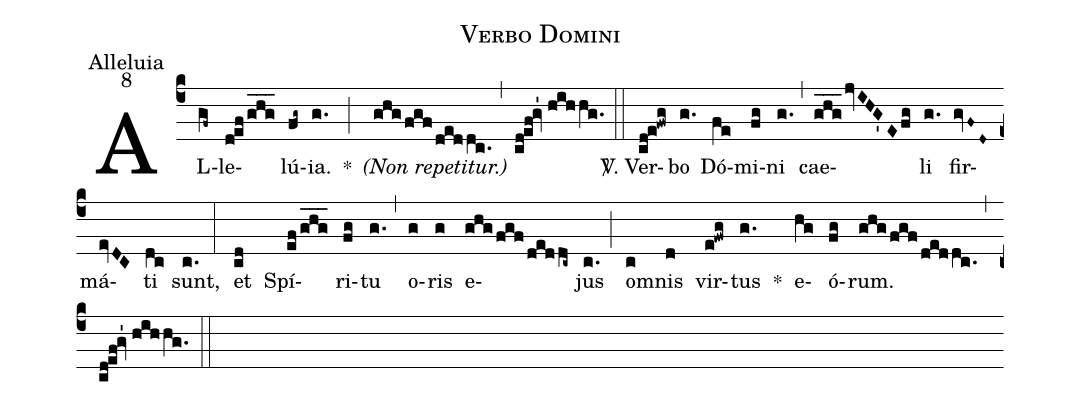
name:Verbo Domini;
office-part:Alleluia;
mode:8;
%%
(c4) AL(gf~)le(defghg___)lú(fg~){ia}.(g.) *(;) <i><v>(</v>{N}on repetitur.)</i>(ghgfgfdeddc.) (,) (cd!ef!gv'1//hihhg.) (::) <sp>V/</sp>. Ver(cd!e!fwg)bo(g.) Dó(fe)mi(fg)ni(g.) (,) cae(ghg___jvIHG'Efg)li(g.) fir(gvF~D~)má(evDC)ti(dc) sunt,(c.) (:) et(cd) Spí(ef/ghg___)ri(fg)tu(g.) (,) o(g)ris(g) e(ghgfgfdeddc~)jus(c.) (;) o(c)mnis(d) vir(e!fwg)tus(g.) *() e(hg)ó(fg)rum.(ghgfgfdeddc.) (,) (cd!ef!gv'1//hihhg.) (::)
